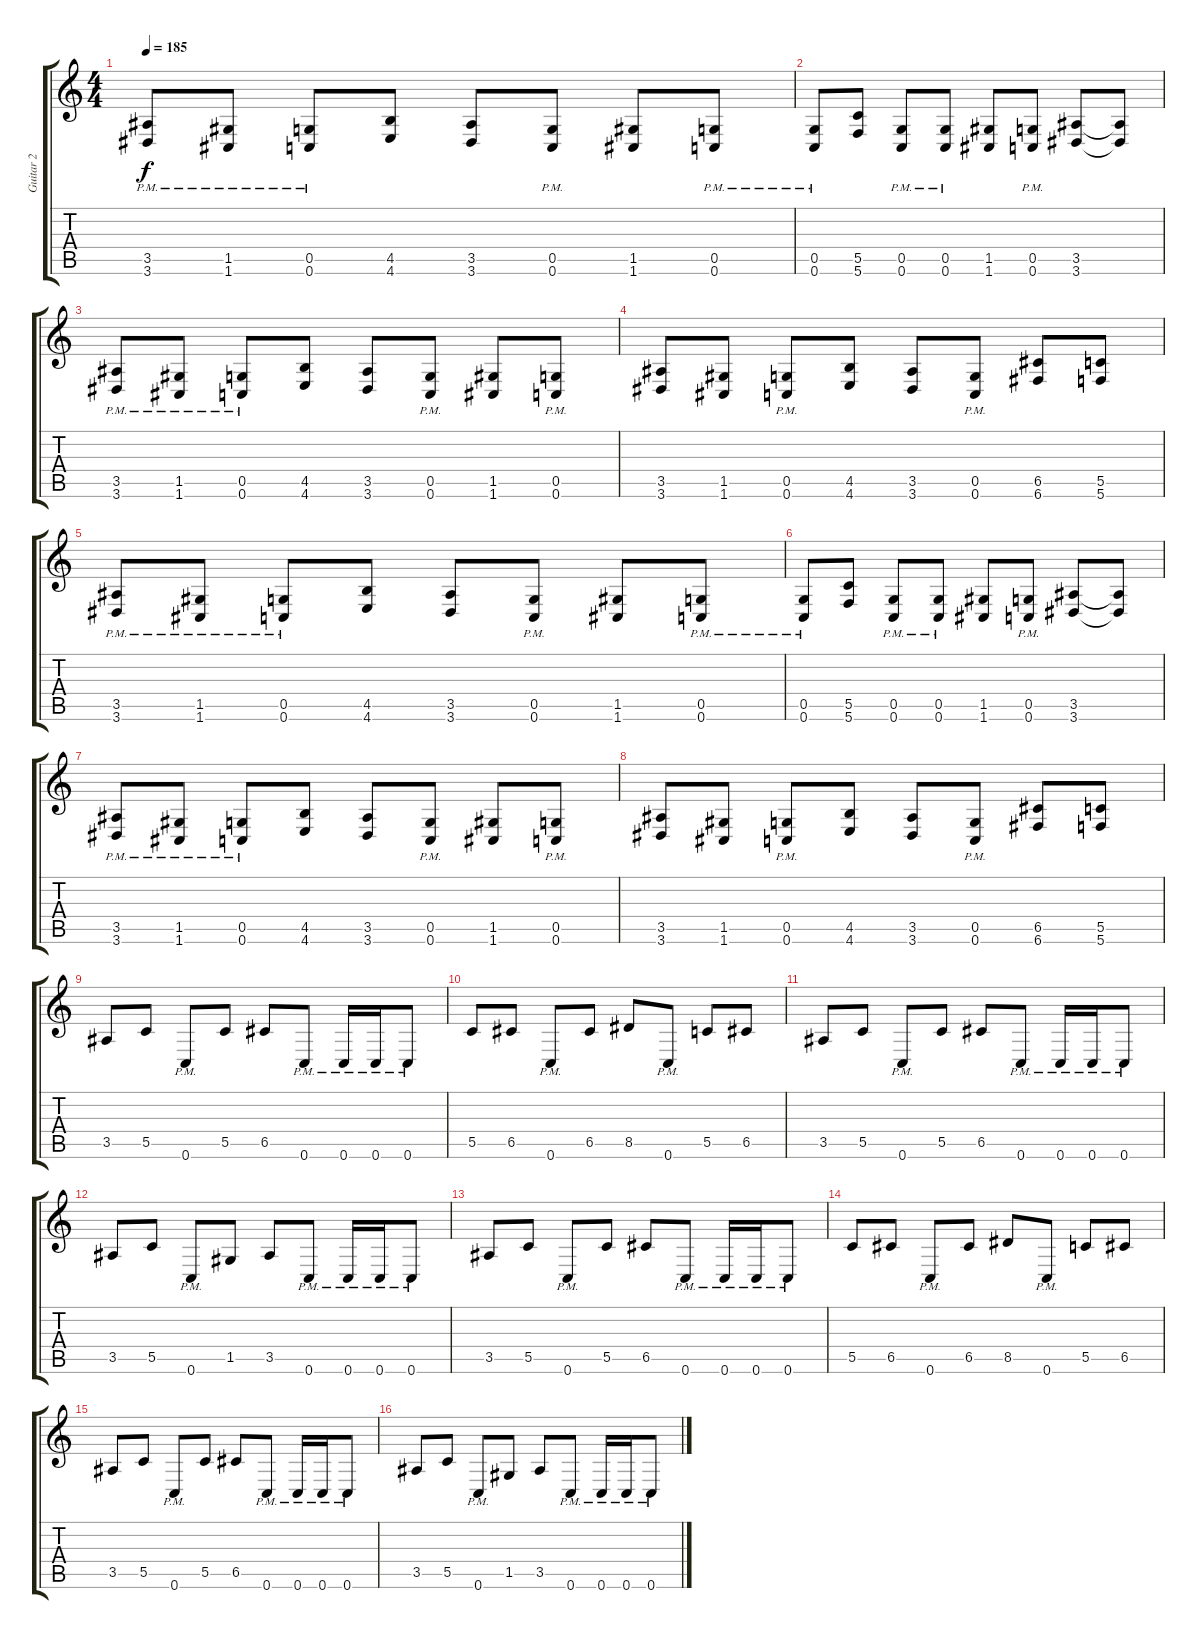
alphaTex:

\track ("Guitar 2" "Guitar 2") {instrument distortionguitar}
\staff {score tabs}
\tuning (D4 A3 F3 C3 G2 C2) {hide}
\ts (4 4)
\tempo 185
\clef g2
\ks c
(3.5{pm} 3.6{pm}).8{dy f} (1.5{pm} 1.6{pm}).8 (0.5{pm} 0.6{pm}).8 (4.5 4.6).8 (3.5 3.6).8 (0.5{pm} 0.6{pm}).8 (1.5 1.6).8 (0.5{pm} 0.6{pm}).8 |
(0.5{pm} 0.6{pm}).8 (5.5 5.6).8 (0.5{pm} 0.6{pm}).8 (0.5{pm} 0.6{pm}).8 (1.5 1.6).8 (0.5{pm} 0.6{pm}).8 (3.5 3.6).8 (3.5{t} 3.6{t}).8 |
(3.5{pm} 3.6{pm}).8 (1.5{pm} 1.6{pm}).8 (0.5{pm} 0.6{pm}).8 (4.5 4.6).8 (3.5 3.6).8 (0.5{pm} 0.6{pm}).8 (1.5 1.6).8 (0.5{pm} 0.6{pm}).8 |
(3.5 3.6).8 (1.5 1.6).8 (0.5{pm} 0.6{pm}).8 (4.5 4.6).8 (3.5 3.6).8 (0.5{pm} 0.6{pm}).8 (6.5 6.6).8 (5.5 5.6).8 |
(3.5{pm} 3.6{pm}).8 (1.5{pm} 1.6{pm}).8 (0.5{pm} 0.6{pm}).8 (4.5 4.6).8 (3.5 3.6).8 (0.5{pm} 0.6{pm}).8 (1.5 1.6).8 (0.5{pm} 0.6{pm}).8 |
(0.5{pm} 0.6{pm}).8 (5.5 5.6).8 (0.5{pm} 0.6{pm}).8 (0.5{pm} 0.6{pm}).8 (1.5 1.6).8 (0.5{pm} 0.6{pm}).8 (3.5 3.6).8 (3.5{t} 3.6{t}).8 |
(3.5{pm} 3.6{pm}).8 (1.5{pm} 1.6{pm}).8 (0.5{pm} 0.6{pm}).8 (4.5 4.6).8 (3.5 3.6).8 (0.5{pm} 0.6{pm}).8 (1.5 1.6).8 (0.5{pm} 0.6{pm}).8 |
(3.5 3.6).8 (1.5 1.6).8 (0.5{pm} 0.6{pm}).8 (4.5 4.6).8 (3.5 3.6).8 (0.5{pm} 0.6{pm}).8 (6.5 6.6).8 (5.5 5.6).8 |
3.5.8 5.5.8 0.6{pm}.8 5.5.8 6.5.8 0.6{pm}.8 0.6{pm}.16 0.6{pm}.16 0.6{pm}.8 |
5.5.8 6.5.8 0.6{pm}.8 6.5.8 8.5.8 0.6{pm}.8 5.5.8 6.5.8 |
3.5.8 5.5.8 0.6{pm}.8 5.5.8 6.5.8 0.6{pm}.8 0.6{pm}.16 0.6{pm}.16 0.6{pm}.8 |
3.5.8 5.5.8 0.6{pm}.8 1.5.8 3.5.8 0.6{pm}.8 0.6{pm}.16 0.6{pm}.16 0.6{pm}.8 |
3.5.8 5.5.8 0.6{pm}.8 5.5.8 6.5.8 0.6{pm}.8 0.6{pm}.16 0.6{pm}.16 0.6{pm}.8 |
5.5.8 6.5.8 0.6{pm}.8 6.5.8 8.5.8 0.6{pm}.8 5.5.8 6.5.8 |
3.5.8 5.5.8 0.6{pm}.8 5.5.8 6.5.8 0.6{pm}.8 0.6{pm}.16 0.6{pm}.16 0.6{pm}.8 |
3.5.8 5.5.8 0.6{pm}.8 1.5.8 3.5.8 0.6{pm}.8 0.6{pm}.16 0.6{pm}.16 0.6{pm}.8
